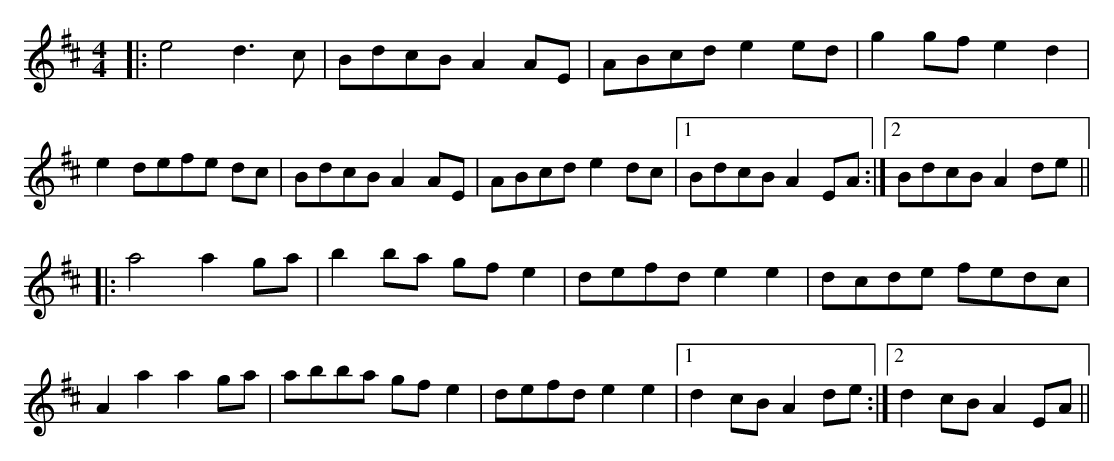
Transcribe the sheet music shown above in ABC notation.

X:1
M:4/4
K:D
|:e4 d3c|BdcB A2 AE|ABcd e2 ed|g2 gf e2 d2|
e2 defe dc|BdcB A2 AE|ABcd e2 dc|1 BdcB A2 EA:|2 BdcB A2 de||
|:a4 a2 ga|b2 ba gf e2|defd e2 e2|dcde fedc|
A2 a2 a2 ga|abba gfe2|defd e2 e2|1 d2 cB A2de:|2 d2 cB A2EA||
